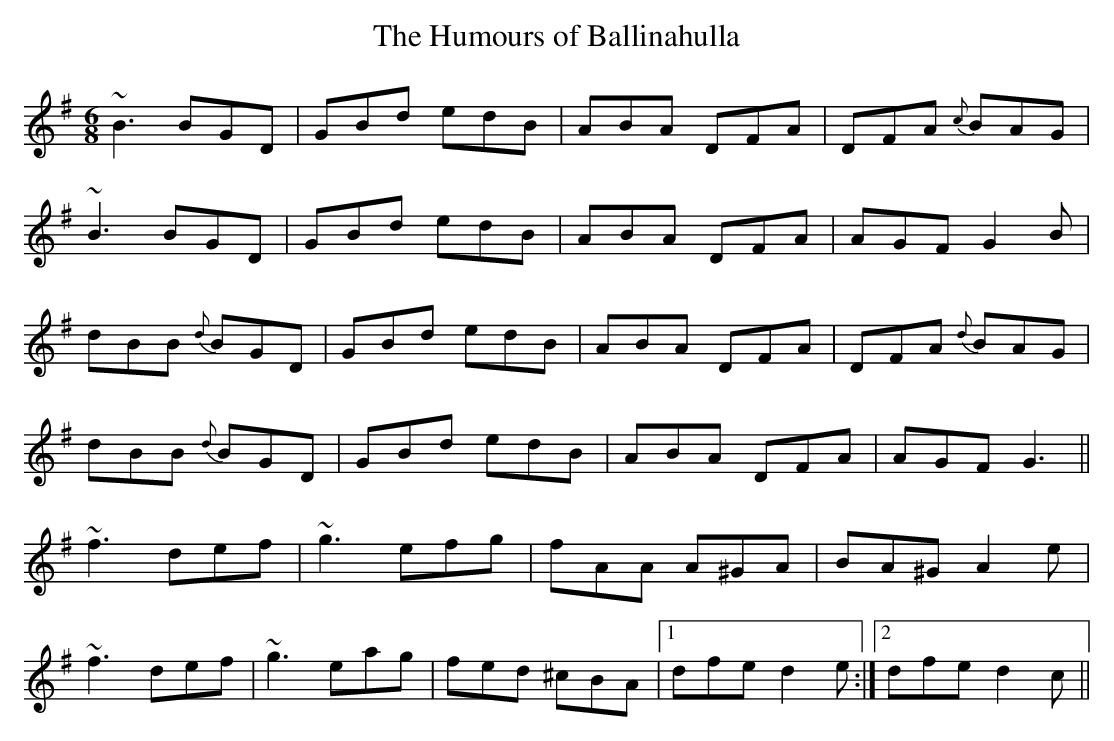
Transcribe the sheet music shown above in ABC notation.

X:1
T:Humours of Ballinahulla, The
M:6/8
L:1/8
K:G
~B3 BGD|GBd edB|ABA DFA|DFA {c}BAG|!
~B3 BGD|GBd edB|ABA DFA|AGF G2B|!
dBB {d}BGD|GBd edB|ABA DFA|DFA {d}BAG|!
dBB {d}BGD|GBd edB|ABA DFA|AGF G3||!
~f3 def|~g3 efg|fAA A^GA|BA^G A2e|!
~f3 def|~g3 eag|fed ^cBA|1 dfe d2e:|2 dfe d2c||!
